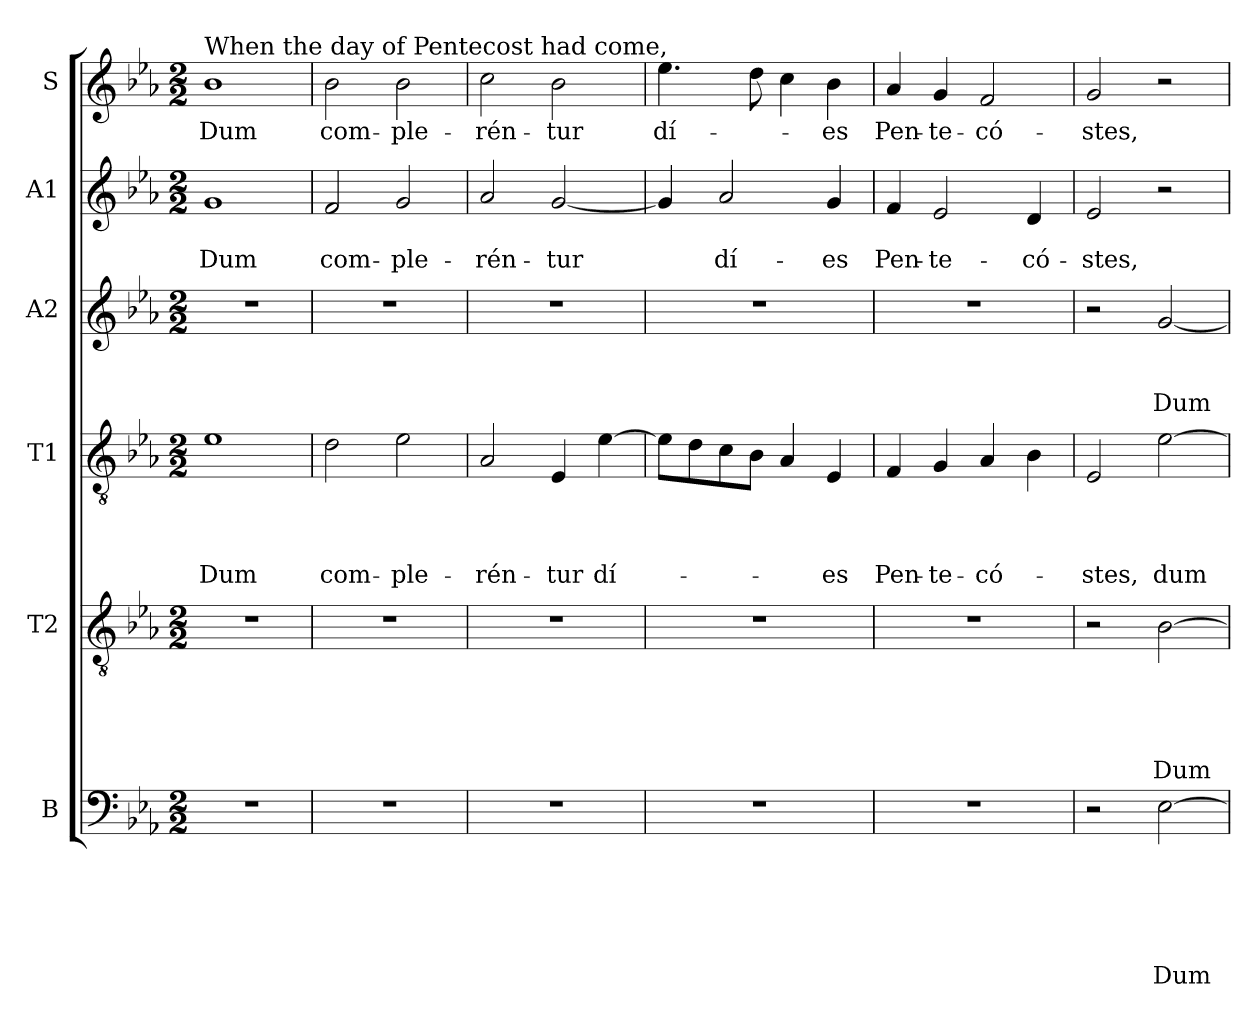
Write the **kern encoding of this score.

**kern	**text	**text	**text	**text	**text	**text	**kern	**text	**text	**text	**text	**text	**kern	**text	**text	**text	**text	**kern	**text	**text	**text	**kern	**text	**text	**kern	**text
*part6	*part6	*part6	*part6	*part6	*part6	*part6	*part5	*part5	*part5	*part5	*part5	*part5	*part4	*part4	*part4	*part4	*part4	*part3	*part3	*part3	*part3	*part2	*part2	*part2	*part1	*part1
*staff6	*staff6	*staff6	*staff6	*staff6	*staff6	*staff6	*staff5	*staff5	*staff5	*staff5	*staff5	*staff5	*staff4	*staff4	*staff4	*staff4	*staff4	*staff3	*staff3	*staff3	*staff3	*staff2	*staff2	*staff2	*staff1	*staff1
*I"B	*	*	*	*	*	*	*I"T2	*	*	*	*	*	*I"T1	*	*	*	*	*I"A2	*	*	*	*I"A1	*	*	*I"S	*
*clefF4	*	*	*	*	*	*	*clefGv2	*	*	*	*	*	*clefGv2	*	*	*	*	*clefG2	*	*	*	*clefG2	*	*	*clefG2	*
*k[b-e-a-]	*	*	*	*	*	*	*k[b-e-a-]	*	*	*	*	*	*k[b-e-a-]	*	*	*	*	*k[b-e-a-]	*	*	*	*k[b-e-a-]	*	*	*k[b-e-a-]	*
*E-:	*	*	*	*	*	*	*E-:	*	*	*	*	*	*E-:	*	*	*	*	*E-:	*	*	*	*E-:	*	*	*E-:	*
*M2/2	*	*	*	*	*	*	*M2/2	*	*	*	*	*	*M2/2	*	*	*	*	*M2/2	*	*	*	*M2/2	*	*	*M2/2	*
=1	=1	=1	=1	=1	=1	=1	=1	=1	=1	=1	=1	=1	=1	=1	=1	=1	=1	=1	=1	=1	=1	=1	=1	=1	=1	=1
!	!	!	!	!	!	!	!	!	!	!	!	!	!	!	!	!	!	!	!	!	!	!	!	!	!LO:TX:a:t=When the day of Pentecost had come,	!
!	!	!	!	!	!	!	!	!	!	!	!	!	!	!	!	!	!LO:LY:b	!	!	!	!	!	!	!LO:LY:b	!	!LO:LY:b
1r	.	.	.	.	.	.	1r	.	.	.	.	.	1e-	.	.	.	Dum	1r	.	.	.	1g	.	Dum	1b-	Dum
=2	=2	=2	=2	=2	=2	=2	=2	=2	=2	=2	=2	=2	=2	=2	=2	=2	=2	=2	=2	=2	=2	=2	=2	=2	=2	=2
!	!	!	!	!	!	!	!	!	!	!	!	!	!	!	!	!	!LO:LY:b	!	!	!	!	!	!	!LO:LY:b	!	!LO:LY:b
1r	.	.	.	.	.	.	1r	.	.	.	.	.	2d\	.	.	.	com-	1r	.	.	.	2f/	.	com-	2b-\	com-
!	!	!	!	!	!	!	!	!	!	!	!	!	!	!	!	!	!LO:LY:b	!	!	!	!	!	!	!LO:LY:b	!	!LO:LY:b
.	.	.	.	.	.	.	.	.	.	.	.	.	2e-\	.	.	.	-ple-	.	.	.	.	2g/	.	-ple-	2b-\	-ple-
=3	=3	=3	=3	=3	=3	=3	=3	=3	=3	=3	=3	=3	=3	=3	=3	=3	=3	=3	=3	=3	=3	=3	=3	=3	=3	=3
!	!	!	!	!	!	!	!	!	!	!	!	!	!	!	!	!	!LO:LY:b	!	!	!	!	!	!	!LO:LY:b	!	!LO:LY:b
1r	.	.	.	.	.	.	1r	.	.	.	.	.	2A-/	.	.	.	-rén-	1r	.	.	.	2a-/	.	-rén-	2cc\	-rén-
!	!	!	!	!	!	!	!	!	!	!	!	!	!	!	!	!	!LO:LY:b	!	!	!	!	!	!	!LO:LY:b	!	!LO:LY:b
.	.	.	.	.	.	.	.	.	.	.	.	.	4E-/	.	.	.	-tur	.	.	.	.	[2g/	.	-tur	2b-\	-tur
!	!	!	!	!	!	!	!	!	!	!	!	!	!	!	!	!	!LO:LY:b	!	!	!	!	!	!	!	!	!
.	.	.	.	.	.	.	.	.	.	.	.	.	[4e-\	.	.	.	dí-	.	.	.	.	.	.	.	.	.
=4	=4	=4	=4	=4	=4	=4	=4	=4	=4	=4	=4	=4	=4	=4	=4	=4	=4	=4	=4	=4	=4	=4	=4	=4	=4	=4
!	!	!	!	!	!	!	!	!	!	!	!	!	!	!	!	!	!	!	!	!	!	!	!	!	!	!LO:LY:b
1r	.	.	.	.	.	.	1r	.	.	.	.	.	8e-\L]	.	.	.	.	1r	.	.	.	4g/]	.	.	4.ee-\	dí-
.	.	.	.	.	.	.	.	.	.	.	.	.	8d\	.	.	.	.	.	.	.	.	.	.	.	.	.
!	!	!	!	!	!	!	!	!	!	!	!	!	!	!	!	!	!	!	!	!	!	!	!	!LO:LY:b	!	!
.	.	.	.	.	.	.	.	.	.	.	.	.	8c\	.	.	.	.	.	.	.	.	2a-/	.	dí-	.	.
.	.	.	.	.	.	.	.	.	.	.	.	.	8B-\J	.	.	.	.	.	.	.	.	.	.	.	8dd\	.
.	.	.	.	.	.	.	.	.	.	.	.	.	4A-/	.	.	.	.	.	.	.	.	.	.	.	4cc\	.
!	!	!	!	!	!	!	!	!	!	!	!	!	!	!	!	!	!LO:LY:b	!	!	!	!	!	!	!LO:LY:b	!	!LO:LY:b
.	.	.	.	.	.	.	.	.	.	.	.	.	4E-/	.	.	.	-es	.	.	.	.	4g/	.	-es	4b-\	-es
=5	=5	=5	=5	=5	=5	=5	=5	=5	=5	=5	=5	=5	=5	=5	=5	=5	=5	=5	=5	=5	=5	=5	=5	=5	=5	=5
!	!	!	!	!	!	!	!	!	!	!	!	!	!	!	!	!	!LO:LY:b	!	!	!	!	!	!	!LO:LY:b	!	!LO:LY:b
1r	.	.	.	.	.	.	1r	.	.	.	.	.	4F/	.	.	.	Pen-	1r	.	.	.	4f/	.	Pen-	4a-/	Pen-
!	!	!	!	!	!	!	!	!	!	!	!	!	!	!	!	!	!LO:LY:b	!	!	!	!	!	!	!LO:LY:b	!	!LO:LY:b
.	.	.	.	.	.	.	.	.	.	.	.	.	4G/	.	.	.	-te-	.	.	.	.	2e-/	.	-te-	4g/	-te-
!	!	!	!	!	!	!	!	!	!	!	!	!	!	!	!	!	!LO:LY:b	!	!	!	!	!	!	!	!	!LO:LY:b
.	.	.	.	.	.	.	.	.	.	.	.	.	4A-/	.	.	.	-có-	.	.	.	.	.	.	.	2f/	-có-
!	!	!	!	!	!	!	!	!	!	!	!	!	!	!	!	!	!	!	!	!	!	!	!	!LO:LY:b	!	!
.	.	.	.	.	.	.	.	.	.	.	.	.	4B-\	.	.	.	.	.	.	.	.	4d/	.	-có-	.	.
=6	=6	=6	=6	=6	=6	=6	=6	=6	=6	=6	=6	=6	=6	=6	=6	=6	=6	=6	=6	=6	=6	=6	=6	=6	=6	=6
!	!	!	!	!	!	!	!	!	!	!	!	!	!	!	!	!	!LO:LY:b	!	!	!	!	!	!	!LO:LY:b	!	!LO:LY:b
2r	.	.	.	.	.	.	2r	.	.	.	.	.	2E-/	.	.	.	-stes,	2r	.	.	.	2e-/	.	-stes,	2g/	-stes,
!	!	!	!	!	!	!LO:LY:b	!	!	!	!	!	!LO:LY:b	!	!	!	!	!LO:LY:b	!	!	!	!LO:LY:b	!	!	!	!	!
[2E-\	.	.	.	.	.	Dum	[2B-\	.	.	.	.	Dum	[2e-\	.	.	.	dum	[2g/	.	.	Dum	2r	.	.	2r	.
=	=	=	=	=	=	=	=	=	=	=	=	=	=	=	=	=	=	=	=	=	=	=	=	=	=	=
*-	*-	*-	*-	*-	*-	*-	*-	*-	*-	*-	*-	*-	*-	*-	*-	*-	*-	*-	*-	*-	*-	*-	*-	*-	*-	*-
